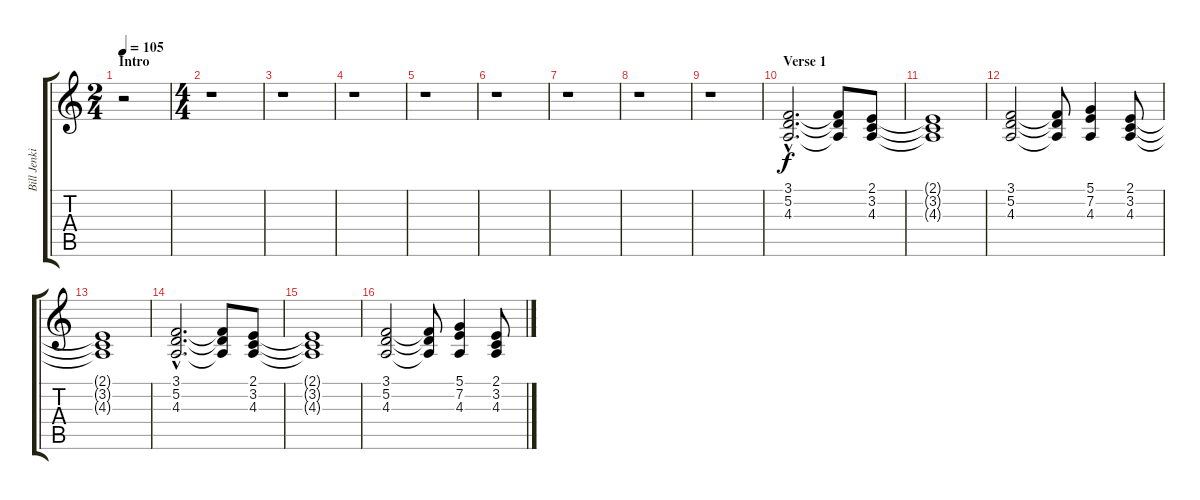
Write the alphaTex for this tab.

\track ("Bill Jenkins [Piano]" "Bill Jenki") {instrument brightacousticpiano}
\staff {score tabs}
\tuning (D4 A3 F3 C3 G2 D2) {hide}
\ts (2 4)
\section ("" "Intro")
\tempo 105
\clef g2
\ks c
r.2{dy f instrument brightacousticpiano} |
\ts (4 4)
r.1 |
r.1 |
r.1 |
r.1 |
r.1 |
r.1 |
r.1 |
r.1 |
\section ("" "Verse 1")
(3.1{hac} 5.2{hac} 4.3{hac}).2{d} (3.1{t} 5.2{t} 4.3{t}).8 (2.1 3.2 4.3).8 |
(2.1{t} 3.2{t} 4.3{t}).1 |
(3.1 5.2 4.3).2 (3.1{t} 5.2{t} 4.3{t}).8 (5.1 7.2 4.3).4 (2.1 3.2 4.3).8 |
(2.1{t} 3.2{t} 4.3{t}).1 |
(3.1{hac} 5.2{hac} 4.3{hac}).2{d} (3.1{t} 5.2{t} 4.3{t}).8 (2.1 3.2 4.3).8 |
(2.1{t} 3.2{t} 4.3{t}).1 |
(3.1 5.2 4.3).2 (3.1{t} 5.2{t} 4.3{t}).8 (5.1 7.2 4.3).4 (2.1 3.2 4.3).8
